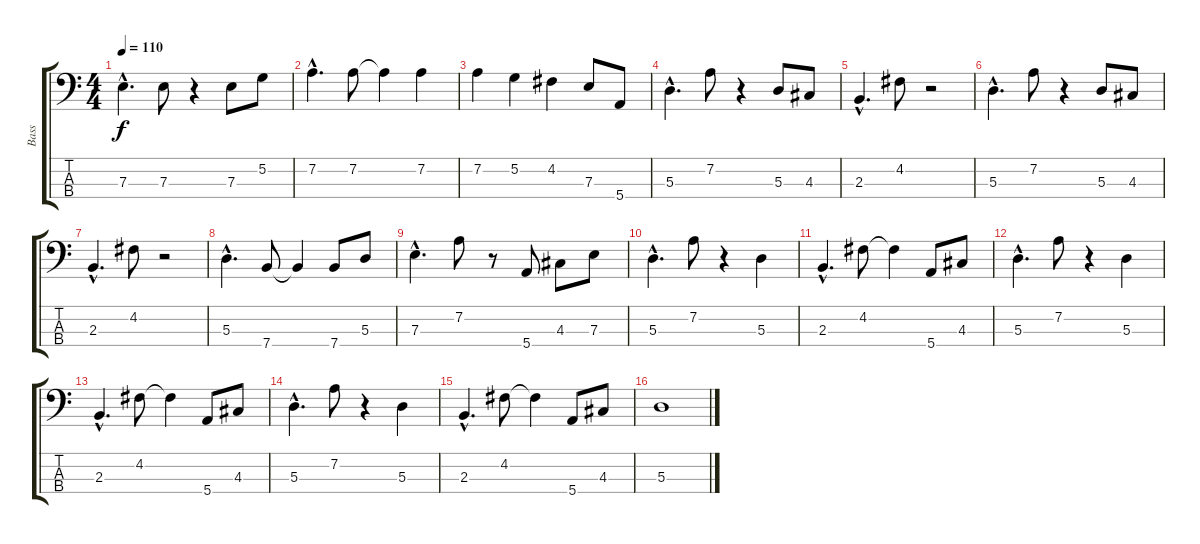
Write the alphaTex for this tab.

\track ("Bass" "Bass") {instrument electricbassfinger}
\staff {score tabs}
\tuning (G2 D2 A1 E1) {hide}
\ts (4 4)
\tempo 110
\clef f4
\ks c
7.3{hac}.4{d dy f} 7.3.8 r.4 7.3.8 5.2.8 |
7.2{hac}.4{d} 7.2.8 7.2{t}.4 7.2.4 |
7.2.4 5.2.4 4.2.4 7.3.8 5.4.8 |
5.3{hac}.4{d} 7.2.8 r.4 5.3.8 4.3.8 |
2.3{hac}.4{d} 4.2.8 r.2 |
5.3{hac}.4{d} 7.2.8 r.4 5.3.8 4.3.8 |
2.3{hac}.4{d} 4.2.8 r.2 |
5.3{hac}.4{d} 7.4.8 7.4{t}.4 7.4.8 5.3.8 |
7.3{hac}.4{d} 7.2.8 r.8 5.4.8 4.3.8 7.3.8 |
5.3{hac}.4{d} 7.2.8 r.4 5.3.4 |
2.3{hac}.4{d} 4.2.8 4.2{t}.4 5.4.8 4.3.8 |
5.3{hac}.4{d} 7.2.8 r.4 5.3.4 |
2.3{hac}.4{d} 4.2.8 4.2{t}.4 5.4.8 4.3.8 |
5.3{hac}.4{d} 7.2.8 r.4 5.3.4 |
2.3{hac}.4{d} 4.2.8 4.2{t}.4 5.4.8 4.3.8 |
5.3.1
